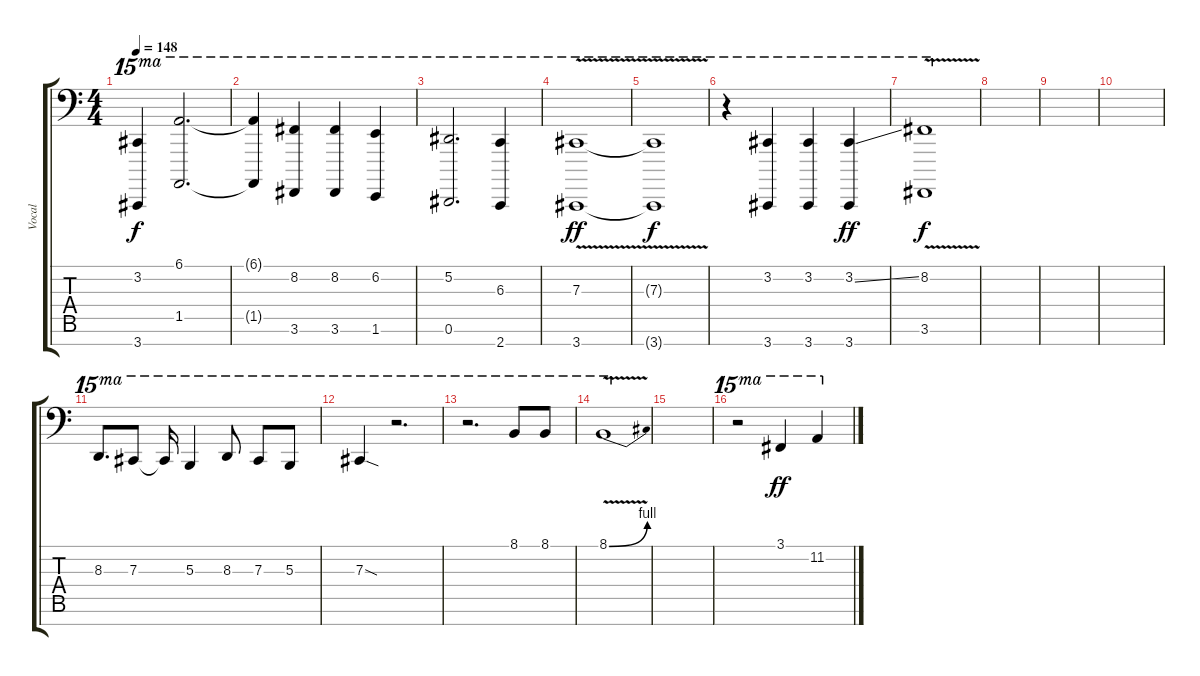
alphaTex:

\track ("Vocal" "Vocal") {instrument sopranosax}
\staff {score tabs}
\tuning (Eb4 Bb3 Gb3 Db3 Ab2 Eb2 Bb1) {hide}
\ts (4 4)
\tempo 148
\clef f4
\ks c
(3.2 3.7).4{ot 15ma dy f} (6.1 1.5).2{d ot 15ma} |
(6.1{t} 1.5{t}).4{ot 15ma} (8.2 3.6).4{ot 15ma} (8.2 3.6).4{ot 15ma} (6.2 1.6).4{ot 15ma} |
(5.2 0.6).2{d ot 15ma} (6.3 2.7).4{ot 15ma} |
(7.3{v} 3.7).1{ot 15ma dy ff} |
(7.3{t} 3.7{t}).1{ot 15ma dy f} |
r.4{ot 15ma} (3.2 3.7).4{ot 15ma} (3.2 3.7).4{ot 15ma} (3.2{ss} 3.7).4{ot 15ma dy ff} |
(8.2{v} 3.6).1{ot 15ma dy f} |
|
|
|
8.3.8{d ot 15ma} 7.3.8{ot 15ma} 7.3{t}.16{ot 15ma} 5.3.4{ot 15ma} 8.3.8{ot 15ma} 7.3.8{ot 15ma} 5.3.8{ot 15ma} |
7.3{sod}.4{ot 15ma} r.2{d ot 15ma} |
r.2{d ot 15ma} 8.1.8{ot 15ma} 8.1.8{ot 15ma} |
8.1{be (bend 0 0 60 4) v}.1{ot 15ma} |
|
r.2{ot 15ma} 3.1.4{ot 15ma dy ff} 11.2.4{ot 15ma}
